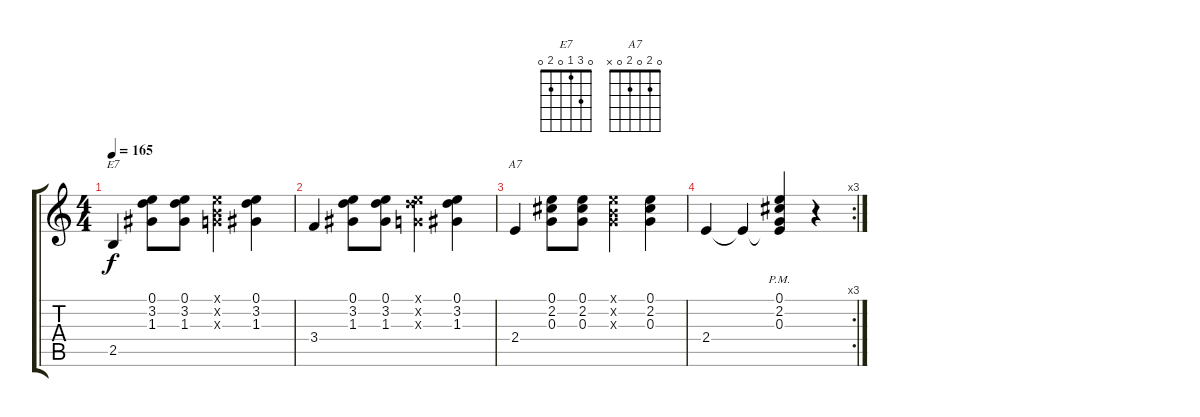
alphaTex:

\track "" {instrument acousticguitarsteel}
\staff {score tabs}
\tuning (E4 B3 G3 D3 A2 E2) {hide}
\chord ("E7" 0 3 1 0 2 0)
\chord ("A7" 0 2 0 2 0 x)
\ts (4 4)
\tempo 165
\clef g2
\ks c
2.5.4{ch "E7" dy f} (0.1 3.2 1.3).8 (0.1 3.2 1.3).8 (0.1{x} 0.2{x} 0.3{x}).4 (0.1 3.2 1.3).4 |
3.4.4 (0.1 3.2 1.3).8 (0.1 3.2 1.3).8 (0.1{x} 3.2{x} 0.3{x}).4 (0.1 3.2 1.3).4 |
2.4.4{ch "A7"} (0.1 2.2 0.3).8 (0.1 2.2 0.3).8 (0.1{x} 0.2{x} 0.3{x}).4 (0.1 2.2 0.3).4 |
\rc 3
2.4.4 2.4{t}.4 (0.1{pm} 2.2{pm} 0.3{pm} 2.4{t}).4 r.4
